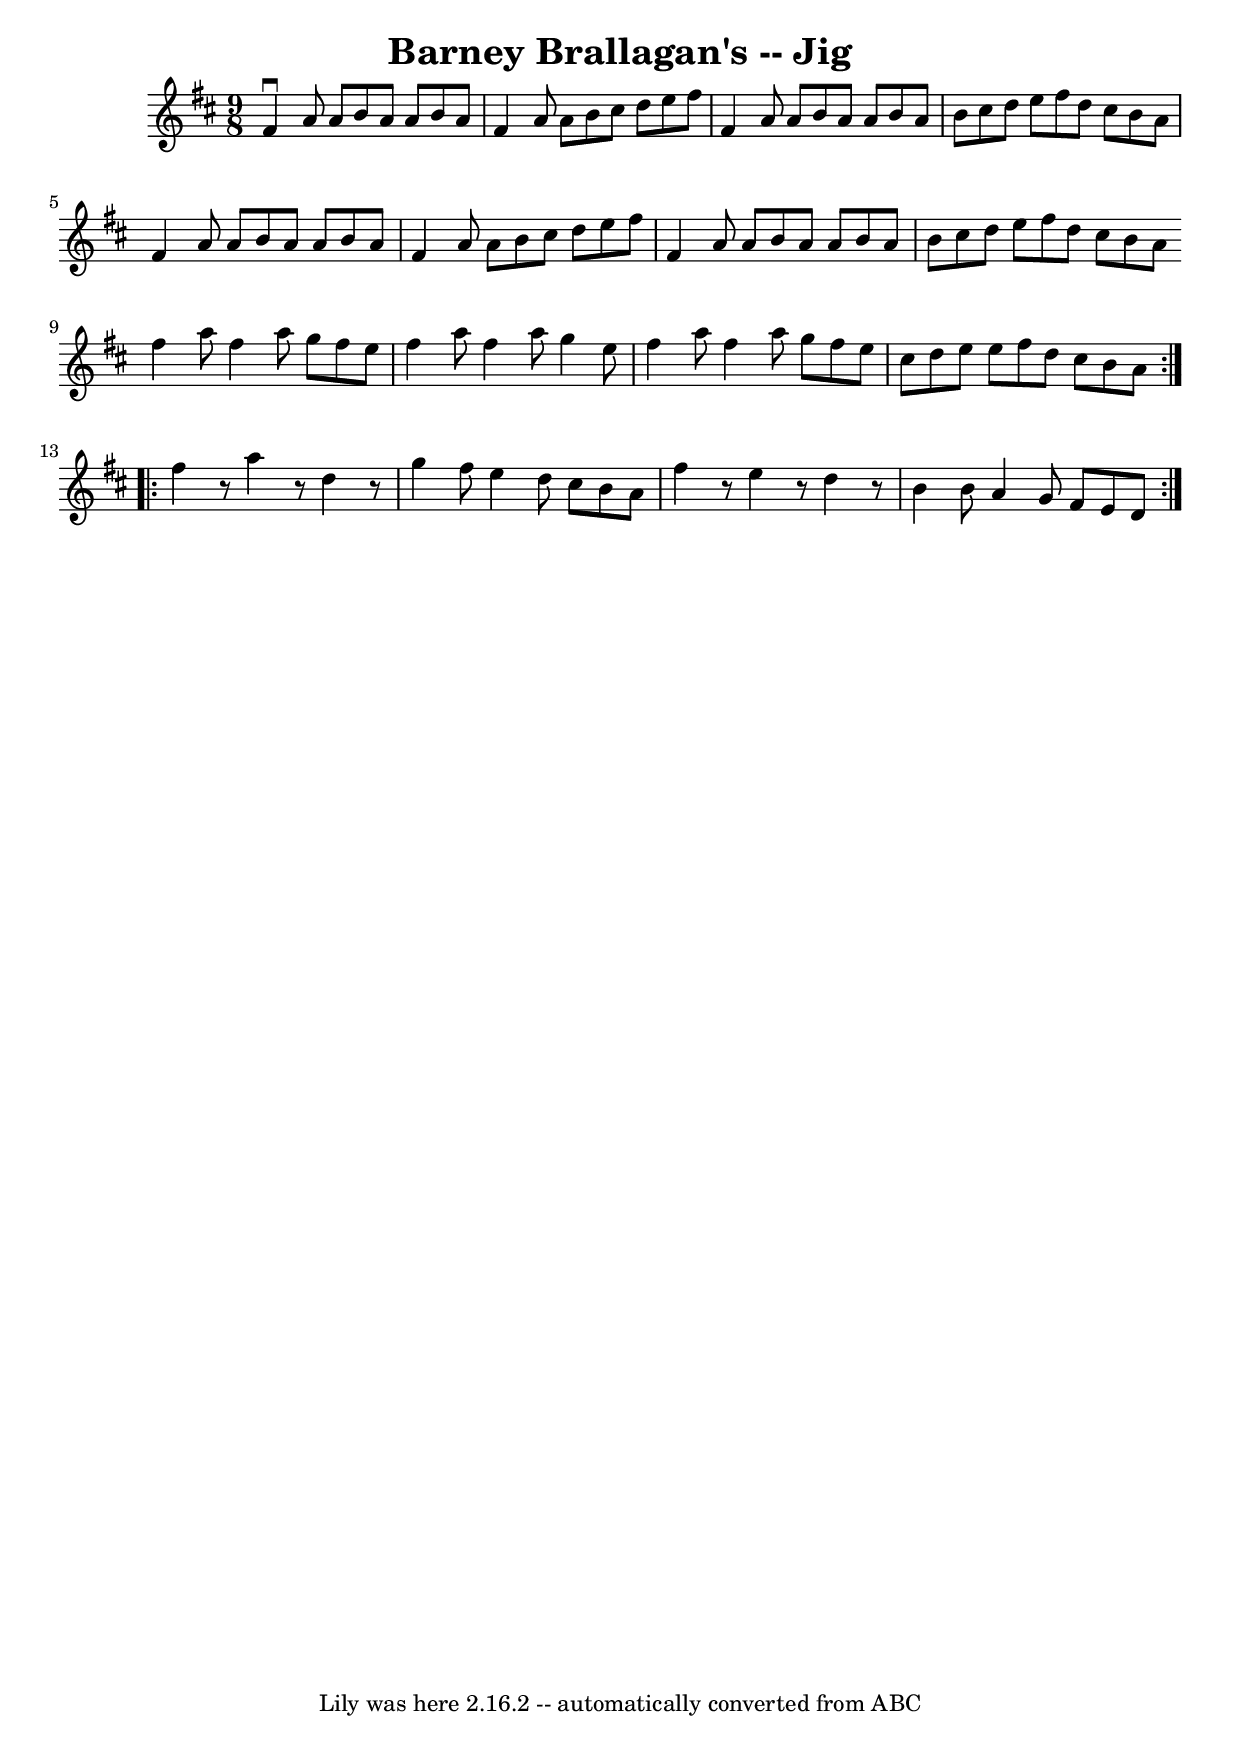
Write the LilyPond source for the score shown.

\version "2.16.2"
\include "Mammoth.ily"
\header {
  %% book = "Ryan's Mammoth Collection"
  crossRefNumber = "1"
  footnotes = "\\\\87 449"
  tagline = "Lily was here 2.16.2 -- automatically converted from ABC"
  title = "Barney Brallagan's -- Jig"

}
voicedefault =  {


  \time 9/8 
  \key d \major
  fis'4^\downbow a'8 a'8 b'8 a'8 a'8       b'8 a'8     |
  fis'4 a'8 a'8 b'8 cis''8 d''8 e''8      fis''8     |
  fis'4 a'8 a'8 b'8 a'8 a'8 b'8 a'8     |
  b'8 cis''8 d''8 e''8 fis''8 d''8 cis''8 b'8       a'8     |
  fis'4 a'8 a'8 b'8 a'8 a'8 b'8 a'8     |
  fis'4 a'8 a'8 b'8 cis''8 d''8 e''8 fis''8     |
  fis'4 a'8 a'8 b'8 a'8 a'8 b'8 a'8    |
  
  b'8 cis''8 d''8 e''8 fis''8 d''8 cis''8 b'8 a'8       \bar " |."     
  \repeat volta 2 {
    fis''4 a''8 fis''4 a''8 g''8         fis''8 e''8     |
    fis''4 a''8 fis''4 a''8 g''4 e''8    |
    fis''4 a''8 fis''4 a''8 g''8 fis''8 e''8     |
    cis''8 d''8 e''8 e''8 fis''8 d''8 cis''8 b'8    
    a'8    
  }     
  \repeat volta 2 {     fis''4    r8 a''4    r8 d''4    r8     |
    g''4 fis''8 e''4 d''8 cis''8 b'8 a'8    |
         fis''4    r8 e''4    r8 d''4    r8    |
    b'4 b'8 a'4 g'8    
    fis'8 e'8 d'8      
  }   

}

\score{
  <<

    \context Staff="default"
    {
      \voicedefault 
      
    }

  >>
  \layout {
    
  }
  \midi {
  }

}
